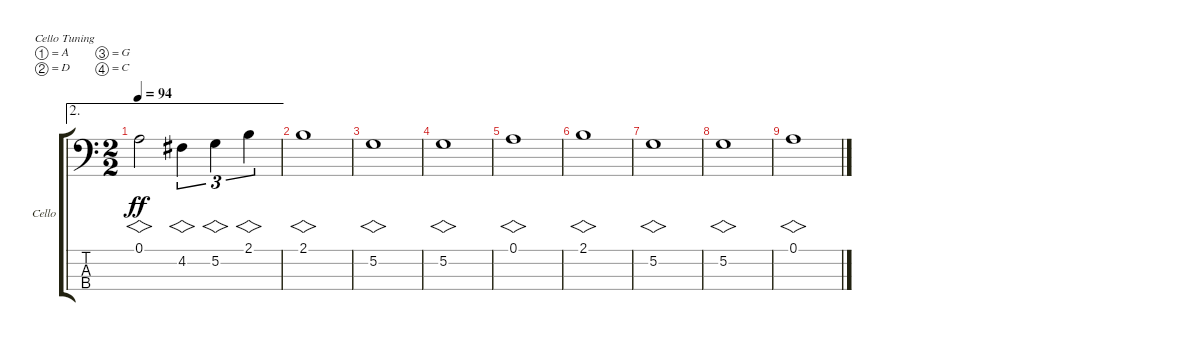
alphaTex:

\bracketExtendMode groupsimilarinstruments
\firstSystemTrackNameOrientation horizontal
\otherSystemsTrackNameOrientation horizontal
\track ("Cello" "Cello") {instrument cello}
\staff {score tabs}
\tuning (A3 D3 G2 C2)
\ae 2
\ts (2 2)
\tempo 94
\clef f4
\ks c
0.1.2{vs dy ff} 4.2.4{vs tu (3 2)} 5.2.4{vs tu (3 2)} 2.1.4{vs tu (3 2)} |
2.1.1{vs} |
5.2.1{vs} |
5.2.1{vs} |
0.1.1{vs} |
2.1.1{vs} |
5.2.1{vs} |
5.2.1{vs} |
0.1.1{vs}
